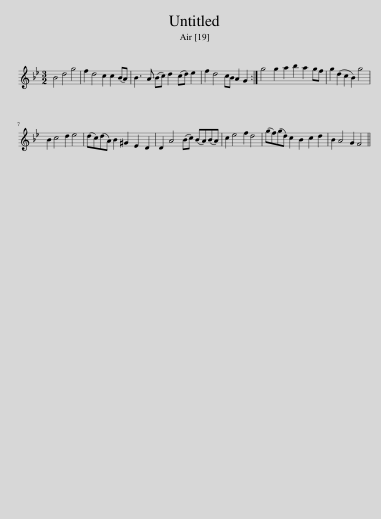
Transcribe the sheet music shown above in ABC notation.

X:1
L:1/8
M:3/2
I:linebreak $
K:Gmin
V:1 treble
V:1
 B4 d4 g4 | f2 d4 c2 c2 (BA) | B3 A (Bc) d2 (cd) e2 | f2 d4 cB A2 G2 :| g4 g2 a2 b2 a2 gf | %5
 g2 (d2 c2 B2) g4 |$ B2 c4 d2 e4 | (dc)(dA) B2 ^G2 E2 D2 | D2 A4 (Bc) (BA)(BA) | c2 e4 f2 d4 | %10
 (gf)(gd) c2 B2 c2 d2 | B2 A4 G2 F4 || %12
